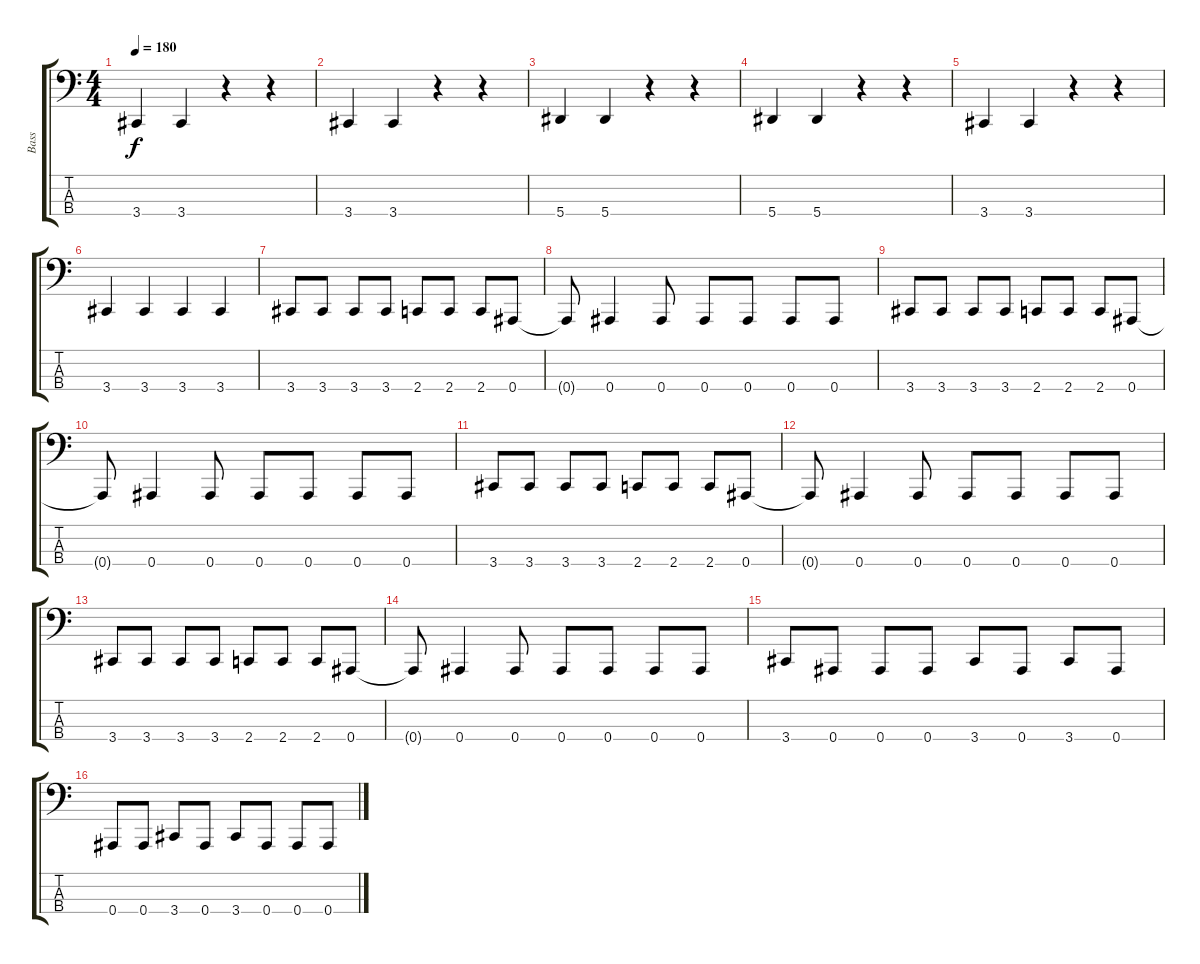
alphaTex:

\track ("Bass" "Bass") {instrument electricbassfinger}
\staff {score tabs}
\tuning (Eb2 Bb1 F1 Bb0) {hide}
\ts (4 4)
\tempo 180
\clef f4
\ks c
3.4.4{dy f} 3.4.4 r.4 r.4 |
3.4.4 3.4.4 r.4 r.4 |
5.4.4 5.4.4 r.4 r.4 |
5.4.4 5.4.4 r.4 r.4 |
3.4.4 3.4.4 r.4 r.4 |
3.4.4 3.4.4 3.4.4 3.4.4 |
3.4.8 3.4.8 3.4.8 3.4.8 2.4.8 2.4.8 2.4.8 0.4.8 |
0.4{t}.8 0.4.4 0.4.8 0.4.8 0.4.8 0.4.8 0.4.8 |
3.4.8 3.4.8 3.4.8 3.4.8 2.4.8 2.4.8 2.4.8 0.4.8 |
0.4{t}.8 0.4.4 0.4.8 0.4.8 0.4.8 0.4.8 0.4.8 |
3.4.8 3.4.8 3.4.8 3.4.8 2.4.8 2.4.8 2.4.8 0.4.8 |
0.4{t}.8 0.4.4 0.4.8 0.4.8 0.4.8 0.4.8 0.4.8 |
3.4.8 3.4.8 3.4.8 3.4.8 2.4.8 2.4.8 2.4.8 0.4.8 |
0.4{t}.8 0.4.4 0.4.8 0.4.8 0.4.8 0.4.8 0.4.8 |
3.4.8 0.4.8 0.4.8 0.4.8 3.4.8 0.4.8 3.4.8 0.4.8 |
0.4.8 0.4.8 3.4.8 0.4.8 3.4.8 0.4.8 0.4.8 0.4.8
